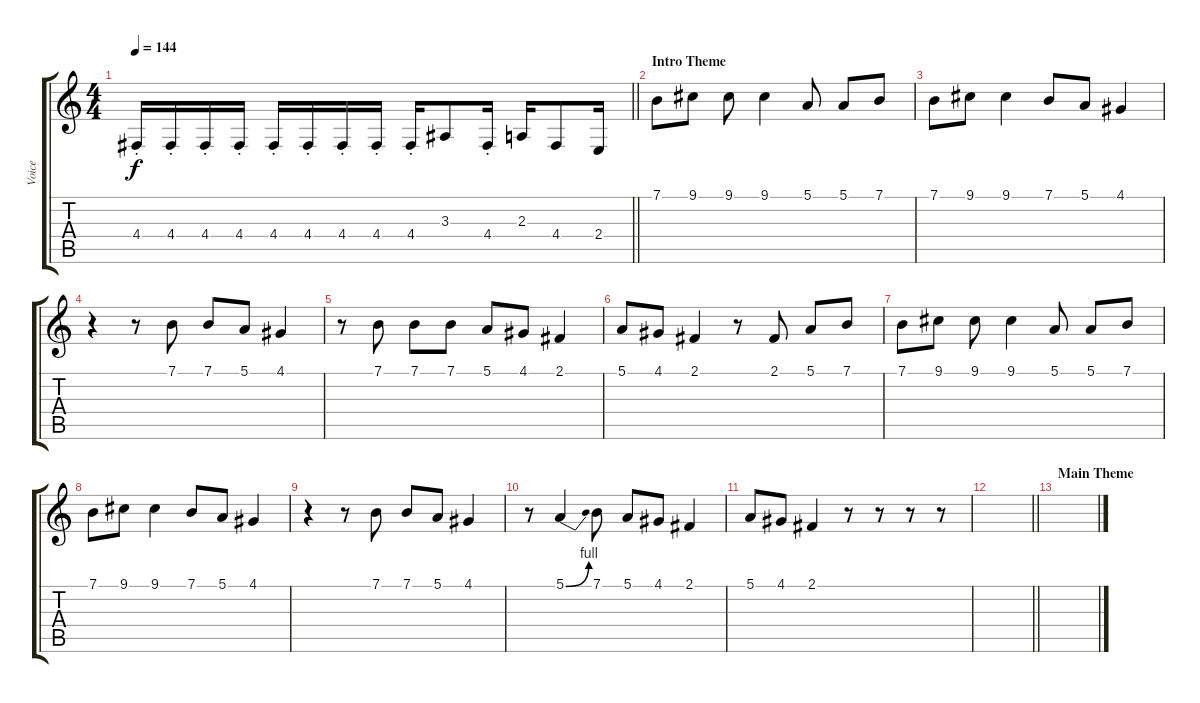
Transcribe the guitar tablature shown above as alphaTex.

\track ("Voice" "Voice") {instrument fx5brightness}
\staff {score tabs}
\tuning (E4 B3 G3 D3 A2 E2) {hide}
\ts (4 4)
\tempo 144
\clef g2
\barLineRight lightlight
\ks c
4.4{st}.16{dy f} 4.4{st}.16 4.4{st}.16 4.4{st}.16 4.4{st}.16 4.4{st}.16 4.4{st}.16 4.4{st}.16 4.4{st}.16 3.3.8 4.4{st}.16 2.3.16 4.4.8 2.4.16 |
\section ("" "Intro Theme")
7.1.8{instrument fx5brightness} 9.1.8 9.1.8 9.1.4 5.1.8 5.1.8 7.1.8 |
7.1.8 9.1.8 9.1.4 7.1.8 5.1.8 4.1.4 |
r.4 r.8 7.1.8 7.1.8 5.1.8 4.1.4 |
r.8 7.1.8 7.1.8 7.1.8 5.1.8 4.1.8 2.1.4 |
5.1.8 4.1.8 2.1.4 r.8 2.1.8 5.1.8 7.1.8 |
7.1.8 9.1.8 9.1.8 9.1.4 5.1.8 5.1.8 7.1.8 |
7.1.8 9.1.8 9.1.4 7.1.8 5.1.8 4.1.4 |
r.4 r.8 7.1.8 7.1.8 5.1.8 4.1.4 |
r.8 5.1{be (bend 0 0 60 4)}.4 7.1.8 5.1.8 4.1.8 2.1.4 |
5.1.8 4.1.8 2.1.4 r.8 r.8 r.8 r.8 |
\barLineRight lightlight
|
\section ("" "Main Theme")
